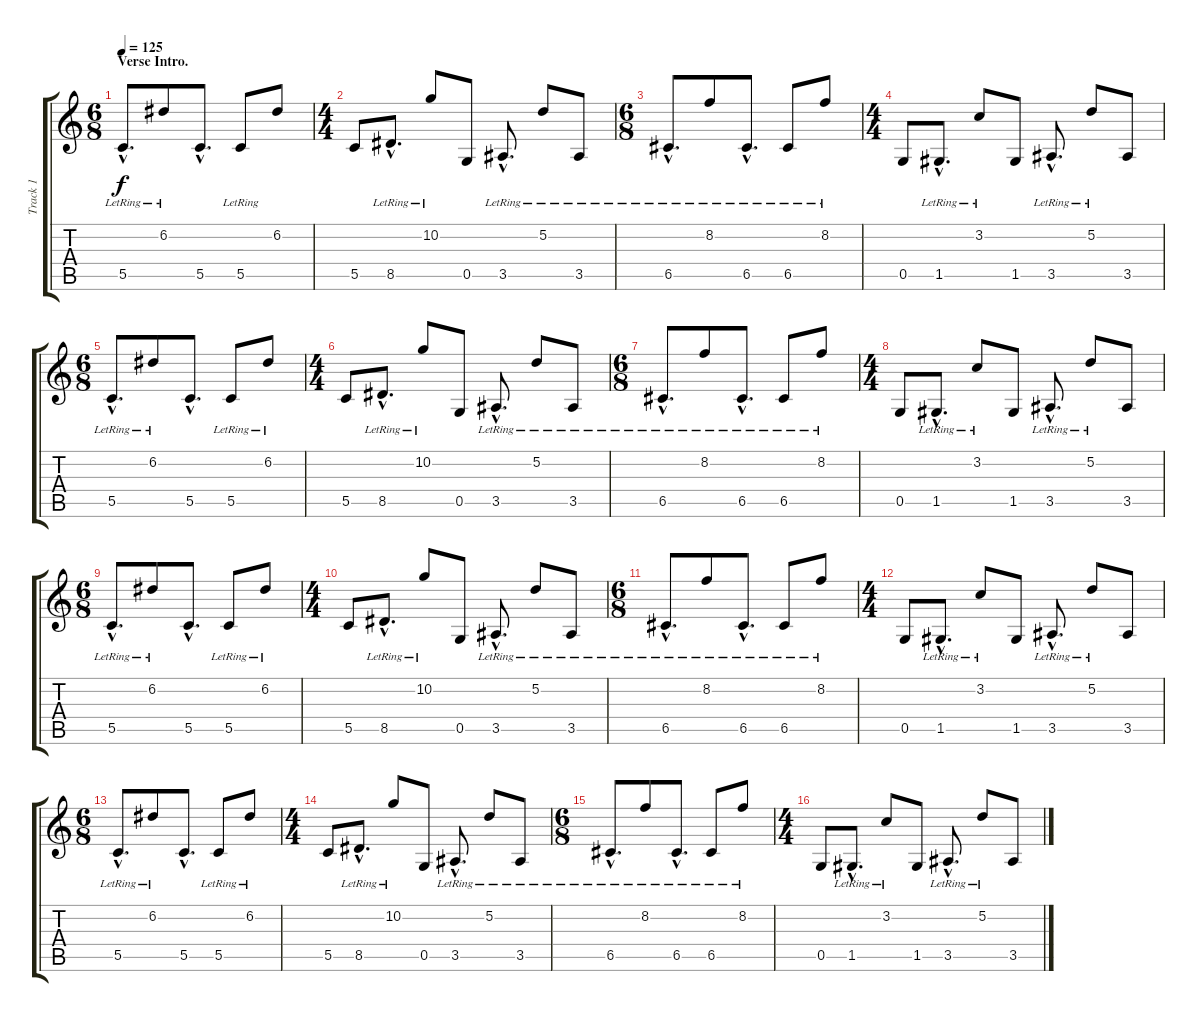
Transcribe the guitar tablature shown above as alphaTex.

\track ("Track 1" "Track 1") {instrument acousticguitarsteel}
\staff {score tabs}
\tuning (D4 A3 F3 C3 G2 C2) {hide}
\ts (6 8)
\section ("" "Verse Intro.")
\tempo 125
\clef g2
\ks c
5.5{hac lr}.8{d dy f instrument acousticguitarsteel} 6.2{lr}.8 5.5{hac}.8{d} 5.5{lr}.8 6.2.8 |
\ts (4 4)
5.5.8 8.5{hac lr}.8{d} 10.2{lr}.8 0.5.8 3.5{hac lr}.8{d} 5.2{lr}.8 3.5{lr}.8 |
\ts (6 8)
6.5{hac lr}.8{d} 8.2{lr}.8 6.5{hac lr}.8{d} 6.5{lr}.8 8.2{lr}.8 |
\ts (4 4)
0.5.8 1.5{hac lr}.8{d} 3.2{lr}.8 1.5.8 3.5{hac lr}.8{d} 5.2{lr}.8 3.5.8 |
\ts (6 8)
5.5{hac lr}.8{d} 6.2{lr}.8 5.5{hac}.8{d} 5.5{lr}.8 6.2{lr}.8 |
\ts (4 4)
5.5.8 8.5{hac lr}.8{d} 10.2{lr}.8 0.5.8 3.5{hac lr}.8{d} 5.2{lr}.8 3.5{lr}.8 |
\ts (6 8)
6.5{hac lr}.8{d} 8.2{lr}.8 6.5{hac lr}.8{d} 6.5{lr}.8 8.2{lr}.8 |
\ts (4 4)
0.5.8 1.5{hac lr}.8{d} 3.2{lr}.8 1.5.8 3.5{hac lr}.8{d} 5.2{lr}.8 3.5.8 |
\ts (6 8)
5.5{hac lr}.8{d} 6.2{lr}.8 5.5{hac}.8{d} 5.5{lr}.8 6.2{lr}.8 |
\ts (4 4)
5.5.8 8.5{hac lr}.8{d} 10.2{lr}.8 0.5.8 3.5{hac lr}.8{d} 5.2{lr}.8 3.5{lr}.8 |
\ts (6 8)
6.5{hac lr}.8{d} 8.2{lr}.8 6.5{hac lr}.8{d} 6.5{lr}.8 8.2{lr}.8 |
\ts (4 4)
0.5.8 1.5{hac lr}.8{d} 3.2{lr}.8 1.5.8 3.5{hac lr}.8{d} 5.2{lr}.8 3.5.8 |
\ts (6 8)
5.5{hac lr}.8{d} 6.2{lr}.8 5.5{hac}.8{d} 5.5{lr}.8 6.2{lr}.8 |
\ts (4 4)
5.5.8 8.5{hac lr}.8{d} 10.2{lr}.8 0.5.8 3.5{hac lr}.8{d} 5.2{lr}.8 3.5{lr}.8 |
\ts (6 8)
6.5{hac lr}.8{d} 8.2{lr}.8 6.5{hac lr}.8{d} 6.5{lr}.8 8.2{lr}.8 |
\ts (4 4)
0.5.8 1.5{hac lr}.8{d} 3.2{lr}.8 1.5.8 3.5{hac lr}.8{d} 5.2{lr}.8 3.5.8
